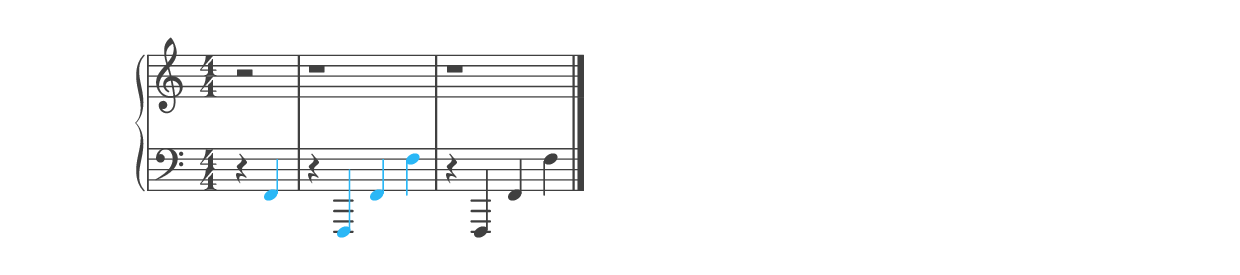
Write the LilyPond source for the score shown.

%% ----------------------------------------------------------------------------
%% Generated on: 2018 December 27
%% Note Name: F2
%% Octave: 2
%% Clef: bass
%% Filename: 029-21-2-bass-F2
%% ----------------------------------------------------------------------------

\version "2.19.82"

\include "../piano_note_colors.ly"

\header {
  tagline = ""
}

upper = {
  \clef treble
  \numericTimeSignature
  \override NoteHead.color = #colorized-note
  \override Stem.color = #colorized-note
  \override Accidental.color = #colorized-note
  % treble note in color
  r2
  % treble octave in color
  r1
  \override NoteHead.color = #default-black
  \override Stem.color = #default-black
  \override Accidental.color = #default-black
  % treble octave repeat in black
  r1
  \bar "|."
}

lower = {
  \clef bass
  \numericTimeSignature
  \override NoteHead.color = #colorized-note
  \override Stem.color = #colorized-note
  \override Accidental.color = #colorized-note
  % bass note in color
  r4 f,4
  % bass octave in color
  r4 f,,4 f,4 f4
  \override NoteHead.color = #default-black
  \override Stem.color = #default-black
  \override Accidental.color = #default-black
  % bass octave repeat in black
  r4 f,,4 f,4 f4
}

\score {
  \new PianoStaff <<
    \context Score
    \applyContext #(override-color-for-all-grobs default-black)
    \time 4/4
    \partial 2
    \new Staff = upper { \upper }
    \new Staff = lower { \lower }
  >>
  \layout { }
  \midi { }
}